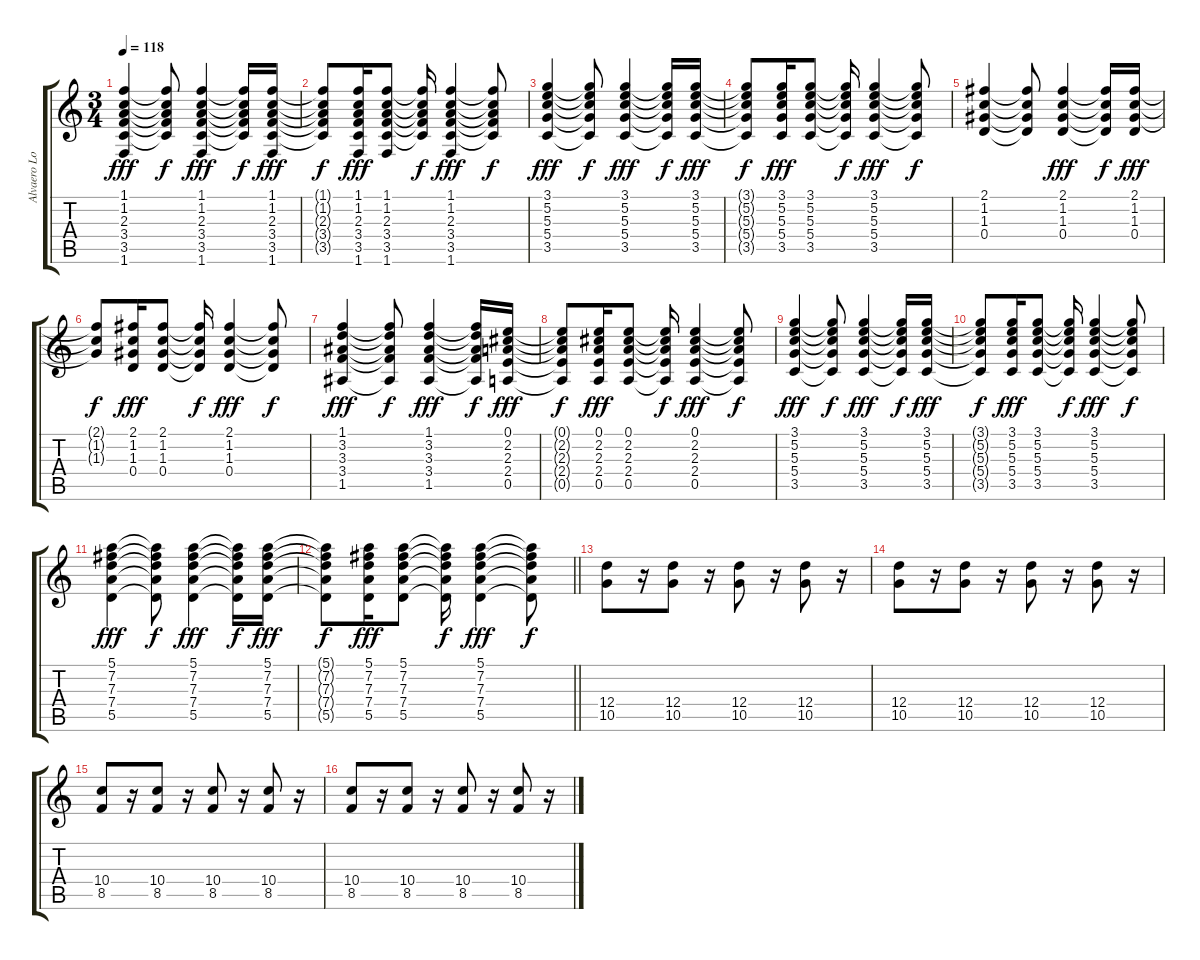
\track ("Alvaero Lopez" "Alvaero Lo") {instrument acousticguitarsteel}
\staff {score tabs}
\tuning (E4 B3 G3 D3 A2 E2) {hide}
\ts (3 4)
\tempo 118
\clef g2
\ks c
(1.1 1.2 2.3 3.4 3.5 1.6).4{dy fff} (1.1{t} 1.2{t} 2.3{t} 3.4{t} 3.5{t}).8{dy f} (1.1 1.2 2.3 3.4 3.5 1.6).4{dy fff} (1.1{t} 1.2{t} 2.3{t} 3.4{t} 3.5{t}).16{dy f} (1.1 1.2 2.3 3.4 3.5 1.6).16{dy fff} |
(1.1{t} 1.2{t} 2.3{t} 3.4{t} 3.5{t}).8{dy f} (1.1 1.2 2.3 3.4 3.5 1.6).16{dy fff} (1.1 1.2 2.3 3.4 3.5 1.6).8 (1.1{t} 1.2{t} 2.3{t} 3.4{t} 3.5{t}).16{dy f} (1.1 1.2 2.3 3.4 3.5 1.6).4{dy fff} (1.1{t} 1.2{t} 2.3{t} 3.4{t} 3.5{t}).8{dy f} |
(3.1 5.2 5.3 5.4 3.5).4{dy fff} (3.1{t} 5.2{t} 5.3{t} 5.4{t} 3.5{t}).8{dy f} (3.1 5.2 5.3 5.4 3.5).4{dy fff} (3.1{t} 5.2{t} 5.3{t} 5.4{t} 3.5{t}).16{dy f} (3.1 5.2 5.3 5.4 3.5).16{dy fff} |
(3.1{t} 5.2{t} 5.3{t} 5.4{t} 3.5{t}).8{dy f} (3.1 5.2 5.3 5.4 3.5).16{dy fff} (3.1 5.2 5.3 5.4 3.5).8 (3.1{t} 5.2{t} 5.3{t} 5.4{t} 3.5{t}).16{dy f} (3.1 5.2 5.3 5.4 3.5).4{dy fff} (3.1{t} 5.2{t} 5.3{t} 5.4{t} 3.5{t}).8{dy f} |
(2.1 1.2 1.3 0.4).4 (2.1{t} 1.2{t} 1.3{t} 0.4{t}).8 (2.1 1.2 1.3 0.4).4{dy fff} (2.1{t} 1.2{t} 1.3{t} 0.4{t}).16{dy f} (2.1 1.2 1.3 0.4).16{dy fff} |
(2.1{t} 1.2{t} 1.3{t}).8{dy f} (2.1 1.2 1.3 0.4).16{dy fff} (2.1 1.2 1.3 0.4).8 (2.1{t} 1.2{t} 1.3{t} 0.4{t}).16{dy f} (2.1 1.2 1.3 0.4).4{dy fff} (2.1{t} 1.2{t} 1.3{t} 0.4{t}).8{dy f} |
(1.1 3.2 3.3 3.4 1.5).4{dy fff} (1.1{t} 3.2{t} 3.3{t} 3.4{t} 1.5{t}).8{dy f} (1.1 3.2 3.3 3.4 1.5).4{dy fff} (1.1{t} 3.2{t} 3.3{t} 3.4{t} 1.5{t}).16{dy f} (0.1 2.2 2.3 2.4 0.5).16{dy fff} |
(0.1{t} 2.2{t} 2.3{t} 2.4{t} 0.5{t}).8{dy f} (0.1 2.2 2.3 2.4 0.5).16{dy fff} (0.1 2.2 2.3 2.4 0.5).8 (0.1{t} 2.2{t} 2.3{t} 2.4{t} 0.5{t}).16{dy f} (0.1 2.2 2.3 2.4 0.5).4{dy fff} (0.1{t} 2.2{t} 2.3{t} 2.4{t} 0.5{t}).8{dy f} |
(3.1 5.2 5.3 5.4 3.5).4{dy fff} (3.1{t} 5.2{t} 5.3{t} 5.4{t} 3.5{t}).8{dy f} (3.1 5.2 5.3 5.4 3.5).4{dy fff} (3.1{t} 5.2{t} 5.3{t} 5.4{t} 3.5{t}).16{dy f} (3.1 5.2 5.3 5.4 3.5).16{dy fff} |
(3.1{t} 5.2{t} 5.3{t} 5.4{t} 3.5{t}).8{dy f} (3.1 5.2 5.3 5.4 3.5).16{dy fff} (3.1 5.2 5.3 5.4 3.5).8 (3.1{t} 5.2{t} 5.3{t} 5.4{t} 3.5{t}).16{dy f} (3.1 5.2 5.3 5.4 3.5).4{dy fff} (3.1{t} 5.2{t} 5.3{t} 5.4{t} 3.5{t}).8{dy f} |
(5.1 7.2 7.3 7.4 5.5).4{dy fff} (5.1{t} 7.2{t} 7.3{t} 7.4{t} 5.5{t}).8{dy f} (5.1 7.2 7.3 7.4 5.5).4{dy fff} (5.1{t} 7.2{t} 7.3{t} 7.4{t} 5.5{t}).16{dy f} (5.1 7.2 7.3 7.4 5.5).16{dy fff} |
\barLineRight lightlight
(5.1{t} 7.2{t} 7.3{t} 7.4{t} 5.5{t}).8{dy f} (5.1 7.2 7.3 7.4 5.5).16{dy fff} (5.1 7.2 7.3 7.4 5.5).8 (5.1{t} 7.2{t} 7.3{t} 7.4{t} 5.5{t}).16{dy f} (5.1 7.2 7.3 7.4 5.5).4{dy fff} (5.1{t} 7.2{t} 7.3{t} 7.4{t} 5.5{t}).8{dy f} |
\section ("" "")
(12.4 10.5).8{instrument overdrivenguitar} r.16 (12.4 10.5).8 r.16 (12.4 10.5).8 r.16 (12.4 10.5).8 r.16 |
(12.4 10.5).8{instrument overdrivenguitar} r.16 (12.4 10.5).8 r.16 (12.4 10.5).8 r.16 (12.4 10.5).8 r.16 |
(10.4 8.5).8 r.16 (10.4 8.5).8 r.16 (10.4 8.5).8 r.16 (10.4 8.5).8 r.16 |
(10.4 8.5).8 r.16 (10.4 8.5).8 r.16 (10.4 8.5).8 r.16 (10.4 8.5).8 r.16
